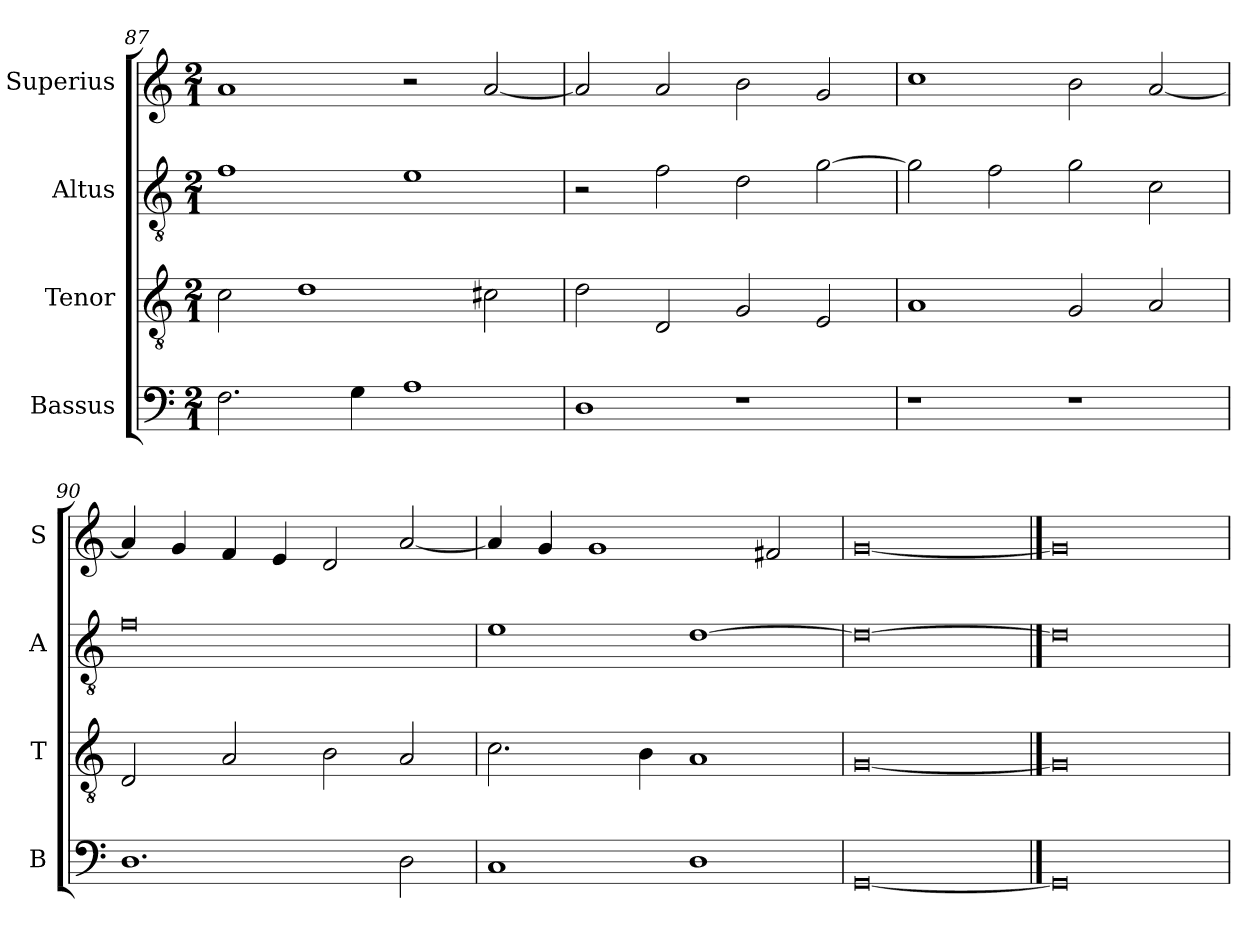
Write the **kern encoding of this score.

**kern	**kern	**kern	**kern
*part4	*part3	*part2	*part1
*staff4	*staff3	*staff2	*staff1
*I"Bassus	*I"Tenor	*I"Altus	*I"Superius
*I'B	*I'T	*I'A	*I'S
*clefF4	*clefGv2	*clefGv2	*clefG2
*k[]	*k[]	*k[]	*k[]
*C:	*C:	*C:	*C:
*M2/1	*M2/1	*M2/1	*M2/1
=87	=87	=87	=87
2.F	2c	1f	1a
.	1d	.	.
4G	.	.	.
1A	.	1e	2r
.	2c#X	.	[2a
=88	=88	=88	=88
1D	2d	2r	2a]
.	2D	2f	2a
1r	2G	2d	2b
.	2E	[2g	2g
=89	=89	=89	=89
1r	1A	2g]	1cc
.	.	2f	.
1r	2G	2g	2b
.	2A	2c	[2a
=90	=90	=90	=90
1.D	2D	0f	4a]
.	.	.	4g
.	2A	.	4f
.	.	.	4e
.	2B	.	2d
2D	2A	.	[2a
=91	=91	=91	=91
1C	2.c	1e	4a]
.	.	.	4g
.	.	.	1g
.	4B	.	.
1D	1A	[1d	.
.	.	.	2f#X
=92	=92	=92	=92
[0GG	[0G	0d_	[0g
==93	==93	==93	==93
0GG]	0G]	0d]	0g]
=	=	=	=
*-	*-	*-	*-
